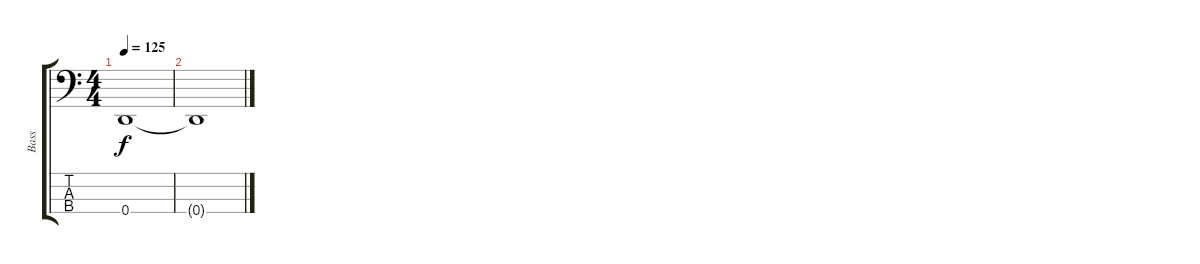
\track ("Bass" "Bass") {instrument electricbassfinger}
\staff {score tabs}
\tuning (G2 D2 A1 D1) {hide}
\ts (4 4)
\tempo 125
\clef f4
\ks c
0.4{t}.1{dy f} |
0.4{t}.1
